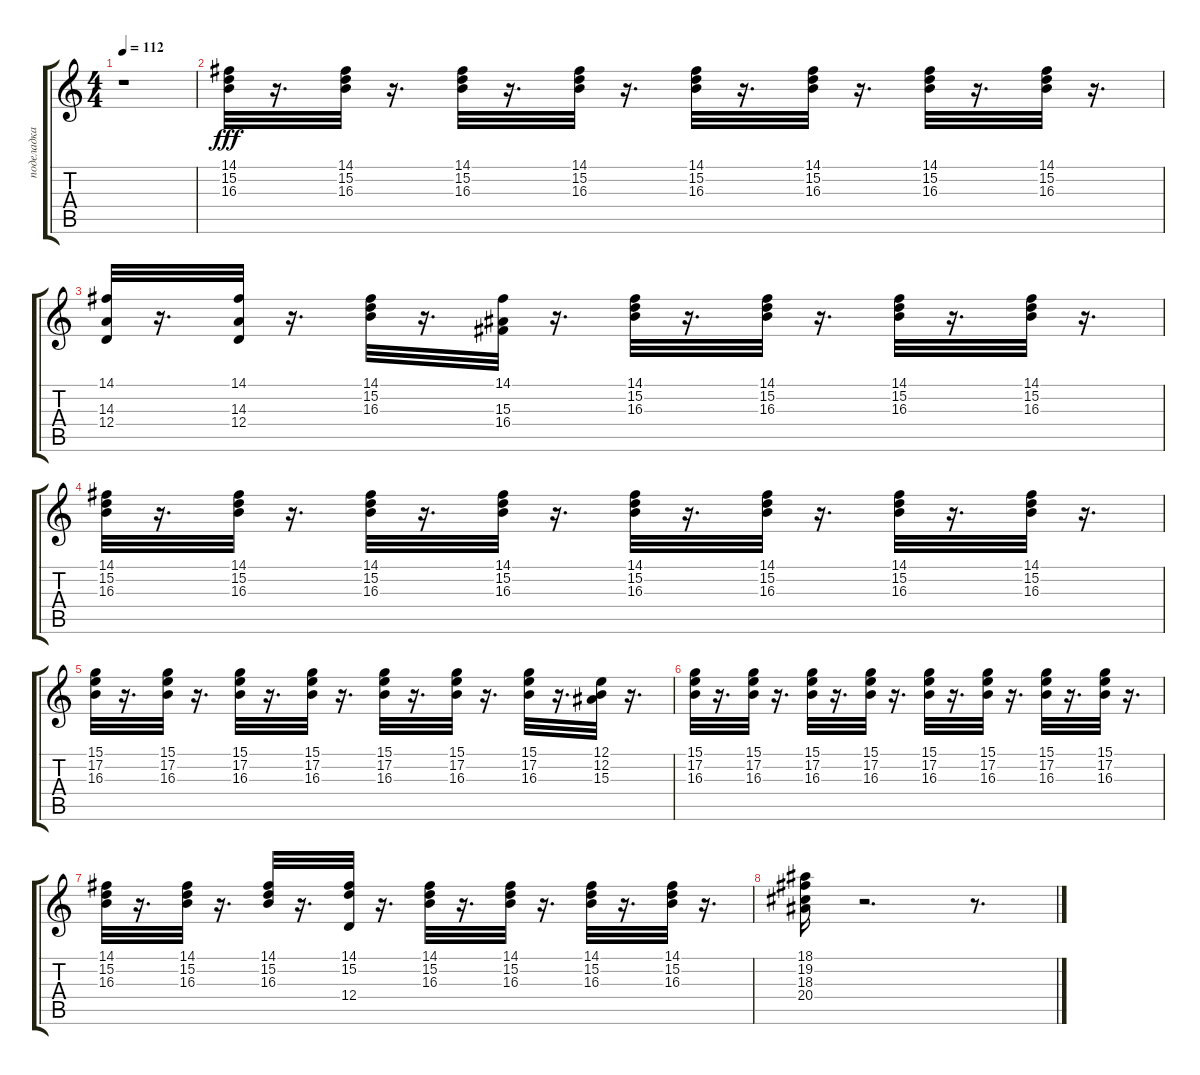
\track ("поделадка" "поделадка") {instrument lead8bassandlead}
\staff {score tabs}
\tuning (E4 B3 G3 D3 A2 E2) {hide}
\ts (4 4)
\tempo 112
\clef g2
\ks c
r.1{dy fff} |
(14.1 15.2 16.3).32 r.16{d} (14.1 15.2 16.3).32 r.16{d} (14.1 15.2 16.3).32 r.16{d} (14.1 15.2 16.3).32 r.16{d} (14.1 15.2 16.3).32 r.16{d} (14.1 15.2 16.3).32 r.16{d} (14.1 15.2 16.3).32 r.16{d} (14.1 15.2 16.3).32 r.16{d} |
(14.1 14.3 12.4).32 r.16{d} (14.1 14.3 12.4).32 r.16{d} (14.1 15.2 16.3).32 r.16{d} (14.1 15.3 16.4).32 r.16{d} (14.1 15.2 16.3).32 r.16{d} (14.1 15.2 16.3).32 r.16{d} (14.1 15.2 16.3).32 r.16{d} (14.1 15.2 16.3).32 r.16{d} |
(14.1 15.2 16.3).32 r.16{d} (14.1 15.2 16.3).32 r.16{d} (14.1 15.2 16.3).32 r.16{d} (14.1 15.2 16.3).32 r.16{d} (14.1 15.2 16.3).32 r.16{d} (14.1 15.2 16.3).32 r.16{d} (14.1 15.2 16.3).32 r.16{d} (14.1 15.2 16.3).32 r.16{d} |
(15.1 17.2 16.3).32 r.16{d} (15.1 17.2 16.3).32 r.16{d} (15.1 17.2 16.3).32 r.16{d} (15.1 17.2 16.3).32 r.16{d} (15.1 17.2 16.3).32 r.16{d} (15.1 17.2 16.3).32 r.16{d} (15.1 17.2 16.3).32 r.16{d} (12.1 12.2 15.3).32 r.16{d} |
(15.1 17.2 16.3).32 r.16{d} (15.1 17.2 16.3).32 r.16{d} (15.1 17.2 16.3).32 r.16{d} (15.1 17.2 16.3).32 r.16{d} (15.1 17.2 16.3).32 r.16{d} (15.1 17.2 16.3).32 r.16{d} (15.1 17.2 16.3).32 r.16{d} (15.1 17.2 16.3).32 r.16{d} |
(14.1 15.2 16.3).32 r.16{d} (14.1 15.2 16.3).32 r.16{d} (14.1 15.2 16.3).32 r.16{d} (14.1 15.2 12.4).32 r.16{d} (14.1 15.2 16.3).32 r.16{d} (14.1 15.2 16.3).32 r.16{d} (14.1 15.2 16.3).32 r.16{d} (14.1 15.2 16.3).32 r.16{d} |
(18.1 19.2 18.3 20.4).16 r.2{d} r.8{d}
